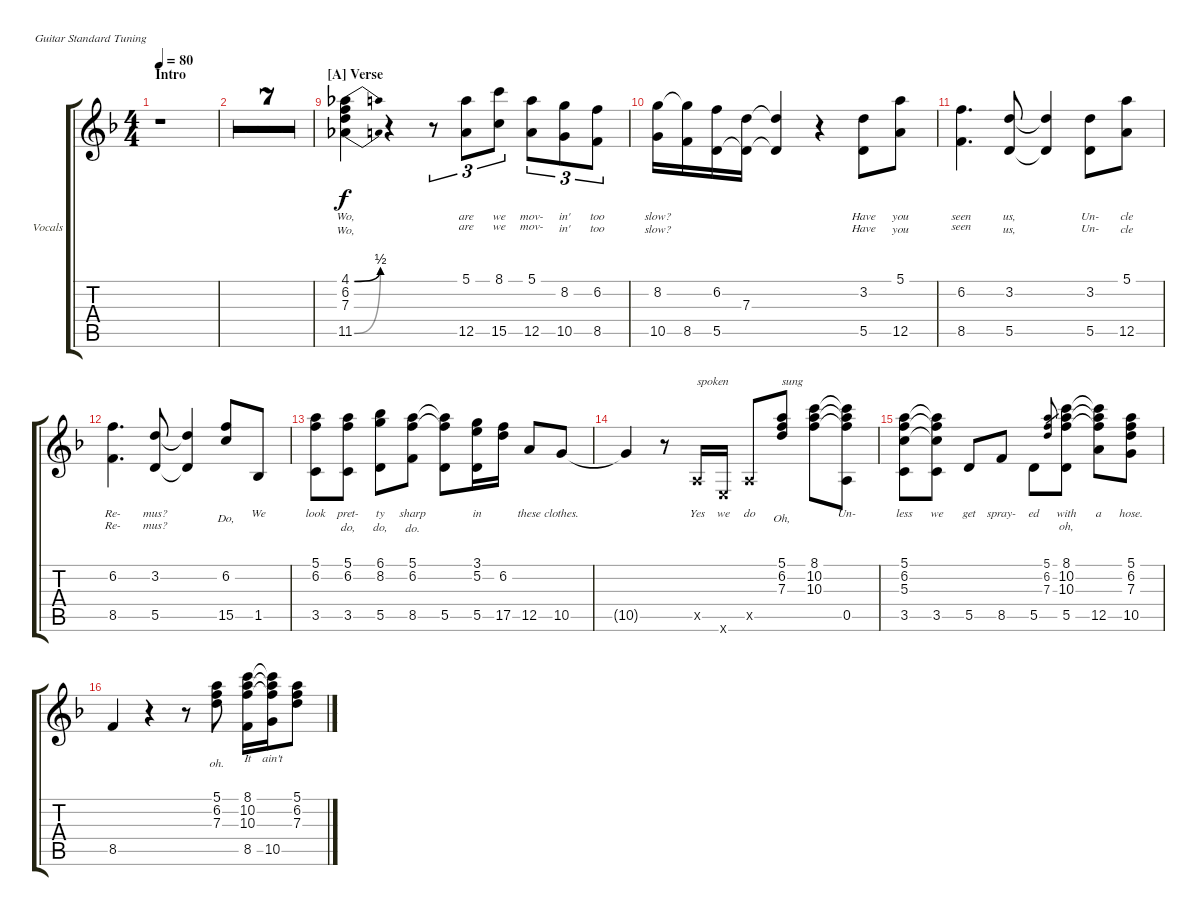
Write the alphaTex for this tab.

\bracketExtendMode groupsimilarinstruments
\firstSystemTrackNameOrientation horizontal
\otherSystemsTrackNameOrientation horizontal
\track ("Vocals (Frank Zappa + Backup)" "Vocals") {multiBarRest instrument lead6voice}
\staff {score tabs}
\tuning (E4 B3 G3 D3 A2 E2)
\displaytranspose 12
\ts (4 4)
\section ("" "Intro")
\tempo 80
\clef g2
\ks f
r.1{dy f instrument lead6voice} |
r.1 |
r.1 |
r.1 |
r.1 |
r.1 |
r.1 |
\barLineRight lightlight
r.1 |
\section ("A" "Verse")
(4.1{be (bend 0 0 60 2)} 6.2 7.3 11.5{be (bend 0 0 60 2)}).4{lyrics (0 "Wo,") lyrics (1 "Wo,") lyrics (2 "") lyrics (3 "") lyrics (4 "")} r.4 r.8{tu (3 2)} (5.1 12.5).8{tu (3 2) lyrics (0 "are") lyrics (1 "are") lyrics (2 "") lyrics (3 "") lyrics (4 "")} (8.1 15.5).8{tu (3 2) lyrics (0 "we") lyrics (1 "we") lyrics (2 "") lyrics (3 "") lyrics (4 "")} (5.1 12.5).8{tu (3 2) lyrics (0 "mov-") lyrics (1 "mov-") lyrics (2 "") lyrics (3 "") lyrics (4 "")} (8.2 10.5).8{tu (3 2) lyrics (0 "in'") lyrics (1 "in'") lyrics (2 "") lyrics (3 "") lyrics (4 "")} (6.2 8.5).8{tu (3 2) lyrics (0 "too") lyrics (1 "too") lyrics (2 "") lyrics (3 "") lyrics (4 "")} |
(8.2 10.5).16{lyrics (0 "slow?") lyrics (1 "slow?") lyrics (2 "") lyrics (3 "") lyrics (4 "")} (8.2{t} 8.5).16{lyrics (0 "") lyrics (1 "") lyrics (2 "") lyrics (3 "") lyrics (4 "")} (6.2 5.5).16{lyrics (0 "") lyrics (1 "") lyrics (2 "") lyrics (3 "") lyrics (4 "")} (7.3 5.5{t}).16{lyrics (0 "") lyrics (1 "") lyrics (2 "") lyrics (3 "") lyrics (4 "")} (7.3{t} 5.5{t}).4{lyrics (0 "") lyrics (1 "") lyrics (2 "") lyrics (3 "") lyrics (4 "")} r.4 (3.2 5.5).8{lyrics (0 "Have") lyrics (1 "Have") lyrics (2 "") lyrics (3 "") lyrics (4 "")} (5.1 12.5).8{lyrics (0 "you") lyrics (1 "you") lyrics (2 "") lyrics (3 "") lyrics (4 "")} |
(6.2 8.5).4{d lyrics (0 "seen") lyrics (1 "seen") lyrics (2 "") lyrics (3 "") lyrics (4 "")} (3.2 5.5).8{lyrics (0 "us,") lyrics (1 "us,") lyrics (2 "") lyrics (3 "") lyrics (4 "")} (3.2{t} 5.5{t}).4{lyrics (0 "") lyrics (1 "") lyrics (2 "") lyrics (3 "") lyrics (4 "")} (3.2 5.5).8{lyrics (0 "Un-") lyrics (1 "Un-") lyrics (2 "") lyrics (3 "") lyrics (4 "")} (5.1 12.5).8{lyrics (0 "cle") lyrics (1 "cle") lyrics (2 "") lyrics (3 "") lyrics (4 "")} |
(6.2 8.5).4{d lyrics (0 "Re-") lyrics (1 "Re-") lyrics (2 "") lyrics (3 "") lyrics (4 "")} (3.2 5.5).8{lyrics (0 "mus?") lyrics (1 "mus?") lyrics (2 "") lyrics (3 "") lyrics (4 "")} (3.2{t} 5.5{t}).4{lyrics (0 "") lyrics (1 "") lyrics (2 "") lyrics (3 "") lyrics (4 "")} (6.2 15.5).8{lyrics (0 "") lyrics (1 "Do,") lyrics (2 "") lyrics (3 "") lyrics (4 "")} 1.5.8{lyrics (0 "We") lyrics (1 "") lyrics (2 "") lyrics (3 "") lyrics (4 "")} |
(5.1 6.2 3.5).8{lyrics (0 "look") lyrics (1 "") lyrics (2 "") lyrics (3 "") lyrics (4 "")} (5.1 6.2 3.5).8{lyrics (0 "pret-") lyrics (1 "do,") lyrics (2 "") lyrics (3 "") lyrics (4 "")} (6.1 8.2 5.5).8{lyrics (0 "ty") lyrics (1 "do,") lyrics (2 "") lyrics (3 "") lyrics (4 "")} (5.1 6.2 8.5).8{lyrics (0 "sharp") lyrics (1 "do.") lyrics (2 "") lyrics (3 "") lyrics (4 "")} (5.1{t} 6.2{t} 5.5).8{lyrics (0 "") lyrics (1 "") lyrics (2 "") lyrics (3 "") lyrics (4 "")} (3.1 5.2 5.5).16{lyrics (0 "in") lyrics (1 "") lyrics (2 "") lyrics (3 "") lyrics (4 "")} (6.2 17.5).16{lyrics (0 "") lyrics (1 "") lyrics (2 "") lyrics (3 "") lyrics (4 "")} 12.5.8{lyrics (0 "these") lyrics (1 "") lyrics (2 "") lyrics (3 "") lyrics (4 "")} 10.5.8{lyrics (0 "clothes.") lyrics (1 "") lyrics (2 "") lyrics (3 "") lyrics (4 "")} |
10.5{t}.4{lyrics (0 "") lyrics (1 "") lyrics (2 "") lyrics (3 "") lyrics (4 "")} r.8 0.5{x}.16{txt "spoken" lyrics (0 "Yes") lyrics (1 "") lyrics (2 "") lyrics (3 "") lyrics (4 "")} 0.6{x}.16{lyrics (0 "we") lyrics (1 "") lyrics (2 "") lyrics (3 "") lyrics (4 "")} 0.5{x}.8{lyrics (0 "do") lyrics (1 "") lyrics (2 "") lyrics (3 "") lyrics (4 "")} (5.1 6.2 7.3).8{txt "sung" lyrics (0 "") lyrics (1 "Oh,") lyrics (2 "") lyrics (3 "") lyrics (4 "")} (8.1 10.2 10.3).8{lyrics (0 "") lyrics (1 "") lyrics (2 "") lyrics (3 "") lyrics (4 "")} (0.5 10.3{t} 10.2{t} 8.1{t}).8{lyrics (0 "Un-") lyrics (1 "") lyrics (2 "") lyrics (3 "") lyrics (4 "")} |
(5.1 6.2 5.3 3.5).8{lyrics (0 "less") lyrics (1 "") lyrics (2 "") lyrics (3 "") lyrics (4 "")} (3.5 5.3{t} 6.2{t} 5.1{t}).8{lyrics (0 "we") lyrics (1 "") lyrics (2 "") lyrics (3 "") lyrics (4 "")} 5.5.8{lyrics (0 "get") lyrics (1 "") lyrics (2 "") lyrics (3 "") lyrics (4 "")} 8.5.8{lyrics (0 "spray-") lyrics (1 "") lyrics (2 "") lyrics (3 "") lyrics (4 "")} 5.5.8{lyrics (0 "ed") lyrics (1 "") lyrics (2 "") lyrics (3 "") lyrics (4 "")} (7.3 6.2 5.1).8{lyrics (0 "") lyrics (1 "") lyrics (2 "") lyrics (3 "") lyrics (4 "") gr} (8.1 10.2 10.3 5.5).8{lyrics (0 "with") lyrics (1 "oh,") lyrics (2 "") lyrics (3 "") lyrics (4 "")} (12.5 10.3{t} 10.2{t} 8.1{t}).8{lyrics (0 "a") lyrics (1 "") lyrics (2 "") lyrics (3 "") lyrics (4 "")} (5.1 6.2 7.3 10.5).8{lyrics (0 "hose.") lyrics (1 "") lyrics (2 "") lyrics (3 "") lyrics (4 "")} |
8.5.4{lyrics (0 "") lyrics (1 "") lyrics (2 "") lyrics (3 "") lyrics (4 "")} r.4 r.8 (5.1 6.2 7.3).8{lyrics (0 "") lyrics (1 "oh.") lyrics (2 "") lyrics (3 "") lyrics (4 "")} (8.1 10.2 10.3 8.5).16{lyrics (0 "It") lyrics (1 "") lyrics (2 "") lyrics (3 "") lyrics (4 "")} (8.1{t} 10.2{t} 10.3{t} 10.5).16{lyrics (0 "ain't") lyrics (1 "") lyrics (2 "") lyrics (3 "") lyrics (4 "")} (5.1 6.2 7.3).8{lyrics (0 "") lyrics (1 "") lyrics (2 "") lyrics (3 "") lyrics (4 "")}
